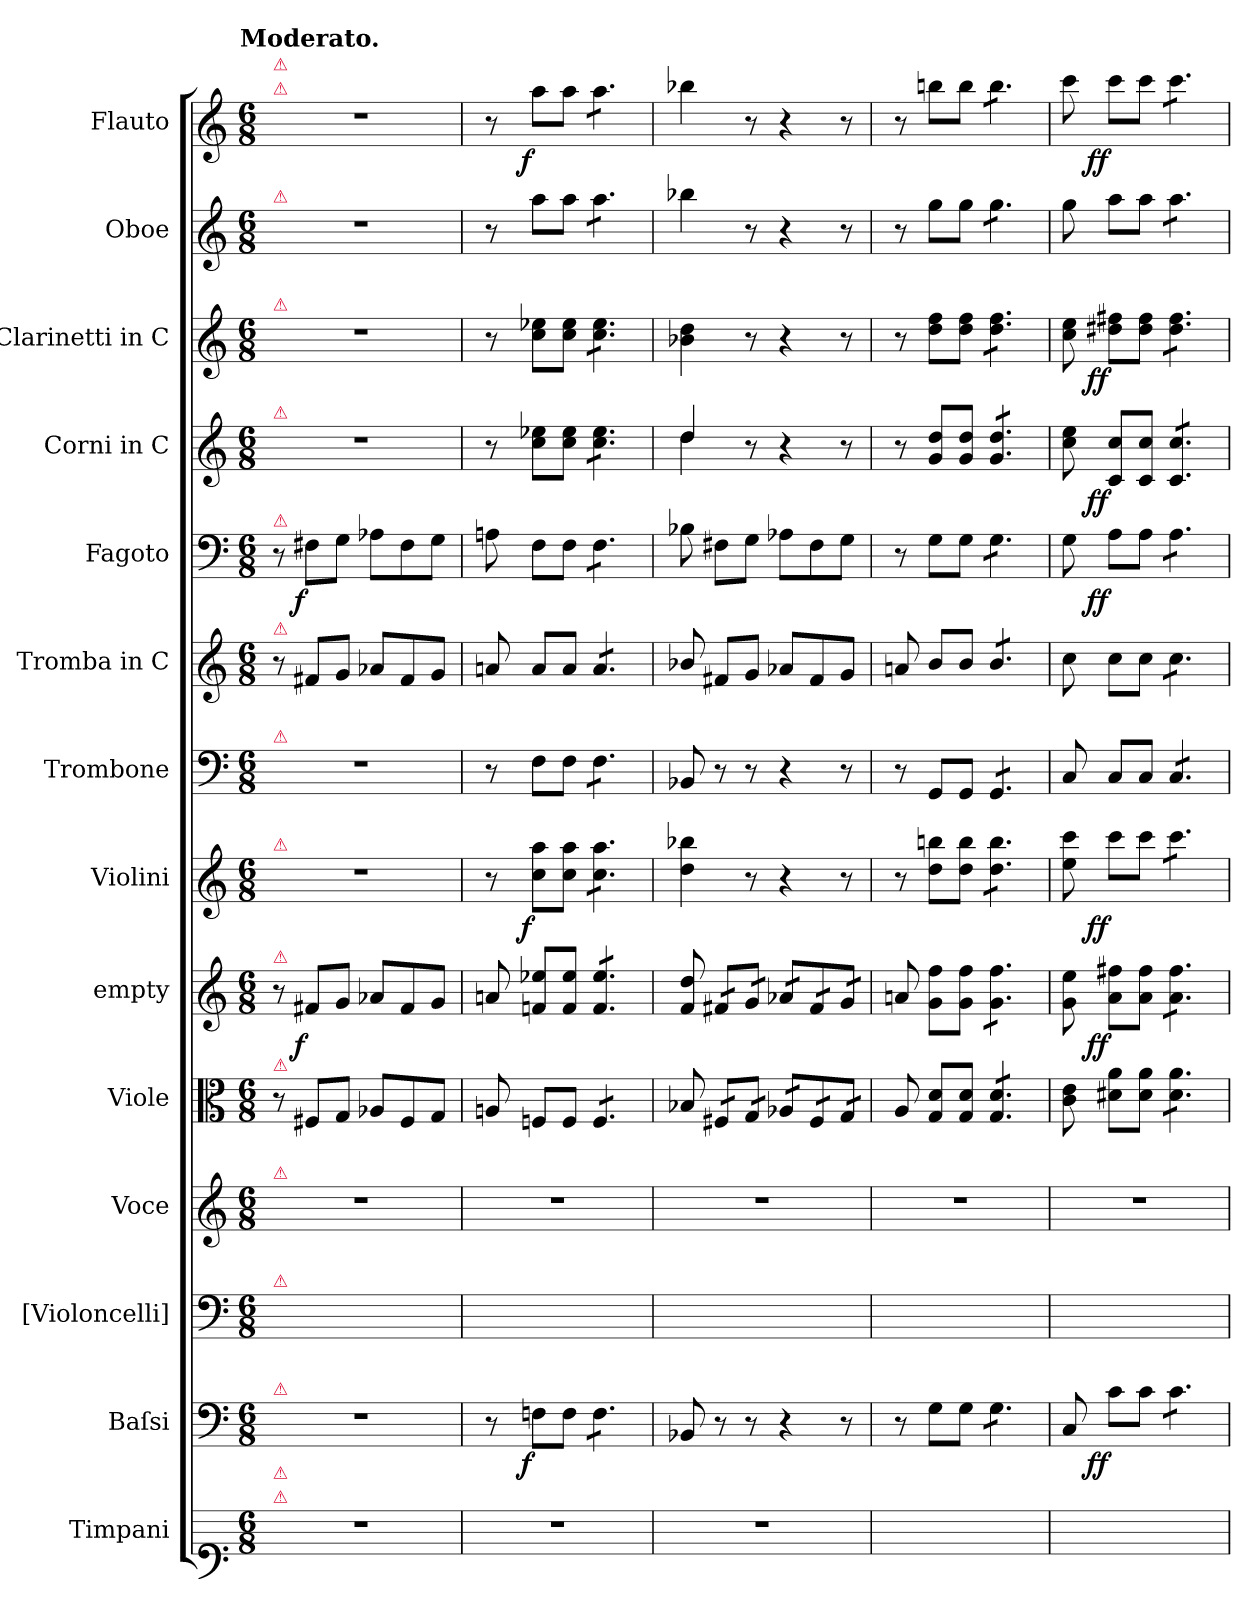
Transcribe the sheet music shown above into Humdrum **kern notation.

**kern	**kern	**dynam	**kern	**kern	**kern	**kern	**dynam	**kern	**dynam	**kern	**kern	**kern	**dynam	**kern	**dynam	**kern	**dynam	**kern	**kern	**dynam
*part14	*part13	*part13	*part12	*part11	*part10	*part9	*part9	*part8	*part8	*part7	*part6	*part5	*part5	*part4	*part4	*part3	*part3	*part2	*part1	*part1
*staff14	*staff13	*staff13	*staff12	*staff11	*staff10	*staff9	*staff9	*staff8	*staff8	*staff7	*staff6	*staff5	*staff5	*staff4	*staff4	*staff3	*staff3	*staff2	*staff1	*staff1
*I"Timpani	*I"Baſsi	*	*I"[Violoncelli]	*I"Voce	*I"Viole	*I"empty	*	*I"Violini	*	*I"Trombone	*I"Tromba in C	*I"Fagoto	*	*I"Corni in C	*	*I"Clarinetti in C	*	*I"Oboe	*I"Flauto	*
*I'Timp.	*I'B.	*	*I'Vc.	*I'V	*	*	*	*I'Vln	*	*I'Trb	*I'Tr-ba	*I'Fag.	*	*I'C. in C	*	*I'Cl. in C.	*	*I'Ob.	*I'Fl.	*
*clefF1	*clefF4	*	*clefF4	*clefG2	*clefC3	*clefG2	*	*clefG2	*	*clefF4	*clefG2	*clefF4	*	*clefG2	*	*clefG2	*	*clefG2	*clefG2	*
*k[]	*k[]	*	*k[]	*k[]	*k[]	*k[]	*	*k[]	*	*k[]	*k[]	*k[]	*	*k[]	*	*k[]	*	*k[]	*k[]	*
!!LO:TX:omd:t=Moderato.
*M6/8	*M6/8	*	*M6/8	*M6/8	*M6/8	*M6/8	*	*M6/8	*	*M6/8	*M6/8	*M6/8	*	*M6/8	*	*M6/8	*	*M6/8	*M6/8	*
=1	=1	=1	=1	=1	=1	=1	=1	=1	=1	=1	=1	=1	=1	=1	=1	=1	=1	=1	=1	=1
!	!	!	!	!	!	!	!	!	!	!	!	!	!	!	!	!	!	!	!LO:TX:a:color=crimson:t=⚠	!
!	!	!	!	!	!	!	!	!	!	!	!	!	!	!	!	!	!	!	!LO:TX:a:color=crimson:t=⚠	!
!	!	!	!	!	!	!	!	!	!	!	!	!	!	!	!	!	!	!LO:TX:a:color=crimson:t=⚠	!	!
!	!	!	!	!	!	!	!	!	!	!	!	!	!	!	!	!LO:TX:a:color=crimson:t=⚠	!	!	!	!
!	!	!	!	!	!	!	!	!	!	!	!	!	!	!LO:TX:a:color=crimson:t=⚠	!	!	!	!	!	!
!	!	!	!	!	!	!	!	!	!	!	!	!LO:TX:a:color=crimson:t=⚠	!	!	!	!	!	!	!	!
!	!	!	!	!	!	!	!	!	!	!	!LO:TX:a:color=crimson:t=⚠	!	!	!	!	!	!	!	!	!
!	!	!	!	!	!	!	!	!	!	!LO:TX:a:color=crimson:t=⚠	!	!	!	!	!	!	!	!	!	!
!	!	!	!	!	!	!	!	!LO:TX:a:color=crimson:t=⚠	!	!	!	!	!	!	!	!	!	!	!	!
!	!	!	!	!	!	!LO:TX:a:color=crimson:t=⚠	!	!	!	!	!	!	!	!	!	!	!	!	!	!
!	!	!	!	!	!LO:TX:a:color=crimson:t=⚠	!	!	!	!	!	!	!	!	!	!	!	!	!	!	!
!	!	!	!	!LO:TX:a:color=crimson:t=⚠	!	!	!	!	!	!	!	!	!	!	!	!	!	!	!	!
!	!	!	!LO:TX:a:color=crimson:t=⚠	!	!	!	!	!	!	!	!	!	!	!	!	!	!	!	!	!
!	!LO:TX:a:color=crimson:t=⚠	!	!	!	!	!	!	!	!	!	!	!	!	!	!	!	!	!	!	!
!LO:TX:a:color=crimson:t=⚠	!	!	!	!	!	!	!	!	!	!	!	!	!	!	!	!	!	!	!	!
!LO:TX:a:color=crimson:t=⚠	!	!	!	!	!	!	!	!	!	!	!	!	!	!	!	!	!	!	!	!
2.r	2.r	.	2.ryy	2.r	8r	8r	.	2.r	.	2.r	8r	8r	.	2.r	.	2.r	.	2.r	2.r	.
!	!	!	!	!	!	!	!LO:DY:b:rj	!	!	!	!	!	!LO:DY:b:rj	!	!	!	!	!	!	!
.	.	.	.	.	8F#X/L	8f#X/L	f	.	.	.	8f#X/L	8F#X\L	f	.	.	.	.	.	.	.
.	.	.	.	.	8G/J	8g/J	.	.	.	.	8g/J	8G\J	.	.	.	.	.	.	.	.
.	.	.	.	.	8A-X/L	8a-X/L	.	.	.	.	8a-X/L	8A-X\L	.	.	.	.	.	.	.	.
.	.	.	.	.	8F#/	8f#/	.	.	.	.	8f#/	8F#\	.	.	.	.	.	.	.	.
.	.	.	.	.	8G/J	8g/J	.	.	.	.	8g/J	8G\J	.	.	.	.	.	.	.	.
=2	=2	=2	=2	=2	=2	=2	=2	=2	=2	=2	=2	=2	=2	=2	=2	=2	=2	=2	=2	=2
2.r	8r	.	2.ryy	2.r	8An/	8an/	.	8r	.	8r	8an/	8An\	.	8r	.	8r	.	8r	8r	.
!	!	!LO:DY:b:rj	!	!	!	!	!	!	!LO:DY:b:rj	!	!	!	!	!	!	!	!	!	!	!LO:DY:b:rj
.	8Fn\L	f	.	.	8Fn/L	8fn/ 8ee-X/L	.	8cc\ 8aa\L	f	8F\L	8a/L	8F\L	.	8cc\ 8ee-X\L	.	8cc\ 8ee-X\L	.	8aa\L	8aa\L	f
.	8F\J	.	.	.	8F/J	8f/ 8ee-/J	.	8cc\ 8aa\J	.	8F\J	8a/J	8F\J	.	8cc\ 8ee-\J	.	8cc\ 8ee-\J	.	8aa\J	8aa\J	.
*	*tremolo	*	*	*	*	*	*	*	*	*	*	*	*	*	*	*	*	*	*	*
*	*	*	*	*	*tremolo	*	*	*	*	*	*	*	*	*	*	*	*	*	*	*
*	*	*	*	*	*	*tremolo	*	*	*	*	*	*	*	*	*	*	*	*	*	*
*	*	*	*	*	*	*	*	*tremolo	*	*	*	*	*	*	*	*	*	*	*	*
*	*	*	*	*	*	*	*	*	*	*tremolo	*	*	*	*	*	*	*	*	*	*
*	*	*	*	*	*	*	*	*	*	*	*tremolo	*	*	*	*	*	*	*	*	*
*	*	*	*	*	*	*	*	*	*	*	*	*tremolo	*	*	*	*	*	*	*	*
*	*	*	*	*	*	*	*	*	*	*	*	*	*	*tremolo	*	*	*	*	*	*
*	*	*	*	*	*	*	*	*	*	*	*	*	*	*	*	*tremolo	*	*	*	*
*	*	*	*	*	*	*	*	*	*	*	*	*	*	*	*	*	*	*tremolo	*	*
*	*	*	*	*	*	*	*	*	*	*	*	*	*	*	*	*	*	*	*tremolo	*
.	8F\L	.	.	.	8F/L	8f/ 8ee-/L	.	8cc\ 8aa\L	.	8F\L	8a/L	8F\L	.	8cc\ 8ee-\L	.	8cc\ 8ee-\L	.	8aa\L	8aa\L	.
.	8F\	.	.	.	8F/	8f/ 8ee-/	.	8cc\ 8aa\	.	8F\	8a/	8F\	.	8cc\ 8ee-\	.	8cc\ 8ee-\	.	8aa\	8aa\	.
.	8F\J	.	.	.	8F/J	8f/ 8ee-/J	.	8cc\ 8aa\J	.	8F\J	8a/J	8F\J	.	8cc\ 8ee-\J	.	8cc\ 8ee-\J	.	8aa\J	8aa\J	.
*	*	*	*	*	*	*	*	*	*	*	*	*	*	*	*	*	*	*	*Xtremolo	*
*	*	*	*	*	*	*	*	*	*	*	*	*	*	*	*	*	*	*Xtremolo	*	*
*	*	*	*	*	*	*	*	*	*	*	*	*	*	*	*	*Xtremolo	*	*	*	*
*	*	*	*	*	*	*	*	*	*	*	*	*	*	*Xtremolo	*	*	*	*	*	*
*	*	*	*	*	*	*	*	*	*	*	*	*Xtremolo	*	*	*	*	*	*	*	*
*	*	*	*	*	*	*	*	*	*	*	*Xtremolo	*	*	*	*	*	*	*	*	*
*	*	*	*	*	*	*	*	*	*	*Xtremolo	*	*	*	*	*	*	*	*	*	*
*	*	*	*	*	*	*	*	*Xtremolo	*	*	*	*	*	*	*	*	*	*	*	*
*	*	*	*	*	*	*Xtremolo	*	*	*	*	*	*	*	*	*	*	*	*	*	*
*	*	*	*	*	*Xtremolo	*	*	*	*	*	*	*	*	*	*	*	*	*	*	*
*	*Xtremolo	*	*	*	*	*	*	*	*	*	*	*	*	*	*	*	*	*	*	*
=3	=3	=3	=3	=3	=3	=3	=3	=3	=3	=3	=3	=3	=3	=3	=3	=3	=3	=3	=3	=3
*	*	*	*	*	*	*	*	*	*	*	*	*	*	*^	*	*	*	*	*	*
2.r	8BB-X/	.	2.ryy	2.r	8B-X/	8f/ 8dd/	.	4dd\ 4bb-X\	.	8BB-X/	8b-X/	8B-X\	.	4dd/	4dd\	.	4b-X\ 4dd\	.	4bb-X\	4bb-X\	.
*	*	*	*	*	*tremolo	*	*	*	*	*	*	*	*	*	*	*	*	*	*	*	*
*	*	*	*	*	*	*tremolo	*	*	*	*	*	*	*	*	*	*	*	*	*	*	*
.	8r	.	.	.	16F#X/LL	16f#X/LL	.	.	.	8r	8f#X/L	8F#X\L	.	.	.	.	.	.	.	.	.
.	.	.	.	.	16F#X/	16f#X/	.	.	.	.	.	.	.	.	.	.	.	.	.	.	.
.	8r	.	.	.	16G/	16g/	.	8r	.	8r	8g/J	8G\J	.	8r	8rcyy	.	8r	.	8r	8r	.
.	.	.	.	.	16G/JJ	16g/JJ	.	.	.	.	.	.	.	.	.	.	.	.	.	.	.
.	4r	.	.	.	16A-X/LL	16a-X/LL	.	4r	.	4r	8a-X/L	8A-X\L	.	4r	4rcyy	.	4r	.	4r	4r	.
.	.	.	.	.	16A-X/	16a-X/	.	.	.	.	.	.	.	.	.	.	.	.	.	.	.
.	.	.	.	.	16F#/	16f#/	.	.	.	.	8f#/	8F#\	.	.	.	.	.	.	.	.	.
.	.	.	.	.	16F#/	16f#/	.	.	.	.	.	.	.	.	.	.	.	.	.	.	.
.	8r	.	.	.	16G/	16g/	.	8r	.	8r	8g/J	8G\J	.	8r	8rcyy	.	8r	.	8r	8r	.
.	.	.	.	.	16G/JJ	16g/JJ	.	.	.	.	.	.	.	.	.	.	.	.	.	.	.
*	*	*	*	*	*	*Xtremolo	*	*	*	*	*	*	*	*	*	*	*	*	*	*	*
*	*	*	*	*	*Xtremolo	*	*	*	*	*	*	*	*	*	*	*	*	*	*	*	*
*	*	*	*	*	*	*	*	*	*	*	*	*	*	*v	*v	*	*	*	*	*	*
=4	=4	=4	=4	=4	=4	=4	=4	=4	=4	=4	=4	=4	=4	=4	=4	=4	=4	=4	=4	=4
2.ryy	8r	.	2.ryy	2.r	8A/	8an/	.	8r	.	8r	8an/	8r	.	8r	.	8r	.	8r	8r	.
.	8G\L	.	.	.	8G/ 8d/L	8g\ 8ff\L	.	8dd\ 8bbn\L	.	8GG/L	8b/L	8G\L	.	8g/ 8dd/L	.	8dd\ 8ff\L	.	8gg\L	8bbn\L	.
.	8G\J	.	.	.	8G/ 8d/J	8g\ 8ff\J	.	8dd\ 8bb\J	.	8GG/J	8b/J	8G\J	.	8g/ 8dd/J	.	8dd\ 8ff\J	.	8gg\J	8bb\J	.
*	*tremolo	*	*	*	*	*	*	*	*	*	*	*	*	*	*	*	*	*	*	*
*	*	*	*	*	*tremolo	*	*	*	*	*	*	*	*	*	*	*	*	*	*	*
*	*	*	*	*	*	*tremolo	*	*	*	*	*	*	*	*	*	*	*	*	*	*
*	*	*	*	*	*	*	*	*tremolo	*	*	*	*	*	*	*	*	*	*	*	*
*	*	*	*	*	*	*	*	*	*	*tremolo	*	*	*	*	*	*	*	*	*	*
*	*	*	*	*	*	*	*	*	*	*	*tremolo	*	*	*	*	*	*	*	*	*
*	*	*	*	*	*	*	*	*	*	*	*	*tremolo	*	*	*	*	*	*	*	*
*	*	*	*	*	*	*	*	*	*	*	*	*	*	*tremolo	*	*	*	*	*	*
*	*	*	*	*	*	*	*	*	*	*	*	*	*	*	*	*tremolo	*	*	*	*
*	*	*	*	*	*	*	*	*	*	*	*	*	*	*	*	*	*	*tremolo	*	*
*	*	*	*	*	*	*	*	*	*	*	*	*	*	*	*	*	*	*	*tremolo	*
.	8G\L	.	.	.	8G/ 8d/L	8g\ 8ff\L	.	8dd\ 8bb\L	.	8GG/L	8b/L	8G\L	.	8g/ 8dd/L	.	8dd\ 8ff\L	.	8gg\L	8bb\L	.
.	8G\	.	.	.	8G/ 8d/	8g\ 8ff\	.	8dd\ 8bb\	.	8GG/	8b/	8G\	.	8g/ 8dd/	.	8dd\ 8ff\	.	8gg\	8bb\	.
.	8G\J	.	.	.	8G/ 8d/J	8g\ 8ff\J	.	8dd\ 8bb\J	.	8GG/J	8b/J	8G\J	.	8g/ 8dd/J	.	8dd\ 8ff\J	.	8gg\J	8bb\J	.
*	*	*	*	*	*	*	*	*	*	*	*	*	*	*	*	*	*	*	*Xtremolo	*
*	*	*	*	*	*	*	*	*	*	*	*	*	*	*	*	*	*	*Xtremolo	*	*
*	*	*	*	*	*	*	*	*	*	*	*	*	*	*	*	*Xtremolo	*	*	*	*
*	*	*	*	*	*	*	*	*	*	*	*	*	*	*Xtremolo	*	*	*	*	*	*
*	*	*	*	*	*	*	*	*	*	*	*	*Xtremolo	*	*	*	*	*	*	*	*
*	*	*	*	*	*	*	*	*	*	*	*Xtremolo	*	*	*	*	*	*	*	*	*
*	*	*	*	*	*	*	*	*	*	*Xtremolo	*	*	*	*	*	*	*	*	*	*
*	*	*	*	*	*	*	*	*Xtremolo	*	*	*	*	*	*	*	*	*	*	*	*
*	*	*	*	*	*	*Xtremolo	*	*	*	*	*	*	*	*	*	*	*	*	*	*
*	*	*	*	*	*Xtremolo	*	*	*	*	*	*	*	*	*	*	*	*	*	*	*
*	*Xtremolo	*	*	*	*	*	*	*	*	*	*	*	*	*	*	*	*	*	*	*
=5	=5	=5	=5	=5	=5	=5	=5	=5	=5	=5	=5	=5	=5	=5	=5	=5	=5	=5	=5	=5
2.ryy	8C/	.	2.ryy	2.r	8c\ 8e\	8g\ 8ee\	.	8ee\ 8ccc\	.	8C/	8cc\	8G\	.	8cc\ 8ee\	.	8cc\ 8ee\	.	8gg\	8ccc\	.
!	!	!LO:DY:b:rj	!	!	!	!	!LO:DY:b:rj	!	!LO:DY:b:rj	!	!	!	!LO:DY:b:rj	!	!LO:DY:b:rj	!	!LO:DY:b:rj	!	!	!LO:DY:b:rj
.	8c\L	ff	.	.	8d#X\ 8a\L	8a\ 8ff#X\L	ff	8ccc\L	ff	8C/L	8cc\L	8A\L	ff	8c/ 8cc/L	ff	8dd#X\ 8ff#X\L	ff	8aa\L	8ccc\L	ff
.	8c\J	.	.	.	8d#\ 8a\J	8a\ 8ff#\J	.	8ccc\J	.	8C/J	8cc\J	8A\J	.	8c/ 8cc/J	.	8dd#\ 8ff#\J	.	8aa\J	8ccc\J	.
*	*tremolo	*	*	*	*	*	*	*	*	*	*	*	*	*	*	*	*	*	*	*
*	*	*	*	*	*tremolo	*	*	*	*	*	*	*	*	*	*	*	*	*	*	*
*	*	*	*	*	*	*tremolo	*	*	*	*	*	*	*	*	*	*	*	*	*	*
*	*	*	*	*	*	*	*	*tremolo	*	*	*	*	*	*	*	*	*	*	*	*
*	*	*	*	*	*	*	*	*	*	*tremolo	*	*	*	*	*	*	*	*	*	*
*	*	*	*	*	*	*	*	*	*	*	*tremolo	*	*	*	*	*	*	*	*	*
*	*	*	*	*	*	*	*	*	*	*	*	*tremolo	*	*	*	*	*	*	*	*
*	*	*	*	*	*	*	*	*	*	*	*	*	*	*tremolo	*	*	*	*	*	*
*	*	*	*	*	*	*	*	*	*	*	*	*	*	*	*	*tremolo	*	*	*	*
*	*	*	*	*	*	*	*	*	*	*	*	*	*	*	*	*	*	*tremolo	*	*
*	*	*	*	*	*	*	*	*	*	*	*	*	*	*	*	*	*	*	*tremolo	*
.	8c\L	.	.	.	8d#\ 8a\L	8a\ 8ff#\L	.	8ccc\L	.	8C/L	8cc\L	8A\L	.	8c/ 8cc/L	.	8dd#\ 8ff#\L	.	8aa\L	8ccc\L	.
.	8c\	.	.	.	8d#\ 8a\	8a\ 8ff#\	.	8ccc\	.	8C/	8cc\	8A\	.	8c/ 8cc/	.	8dd#\ 8ff#\	.	8aa\	8ccc\	.
.	8c\J	.	.	.	8d#\ 8a\J	8a\ 8ff#\J	.	8ccc\J	.	8C/J	8cc\J	8A\J	.	8c/ 8cc/J	.	8dd#\ 8ff#\J	.	8aa\J	8ccc\J	.
*	*	*	*	*	*	*	*	*	*	*	*	*	*	*	*	*	*	*	*Xtremolo	*
*	*	*	*	*	*	*	*	*	*	*	*	*	*	*	*	*	*	*Xtremolo	*	*
*	*	*	*	*	*	*	*	*	*	*	*	*	*	*	*	*Xtremolo	*	*	*	*
*	*	*	*	*	*	*	*	*	*	*	*	*	*	*Xtremolo	*	*	*	*	*	*
*	*	*	*	*	*	*	*	*	*	*	*	*Xtremolo	*	*	*	*	*	*	*	*
*	*	*	*	*	*	*	*	*	*	*	*Xtremolo	*	*	*	*	*	*	*	*	*
*	*	*	*	*	*	*	*	*	*	*Xtremolo	*	*	*	*	*	*	*	*	*	*
*	*	*	*	*	*	*	*	*Xtremolo	*	*	*	*	*	*	*	*	*	*	*	*
*	*	*	*	*	*	*Xtremolo	*	*	*	*	*	*	*	*	*	*	*	*	*	*
*	*	*	*	*	*Xtremolo	*	*	*	*	*	*	*	*	*	*	*	*	*	*	*
*	*Xtremolo	*	*	*	*	*	*	*	*	*	*	*	*	*	*	*	*	*	*	*
=	=	=	=	=	=	=	=	=	=	=	=	=	=	=	=	=	=	=	=	=
*-	*-	*-	*-	*-	*-	*-	*-	*-	*-	*-	*-	*-	*-	*-	*-	*-	*-	*-	*-	*-
